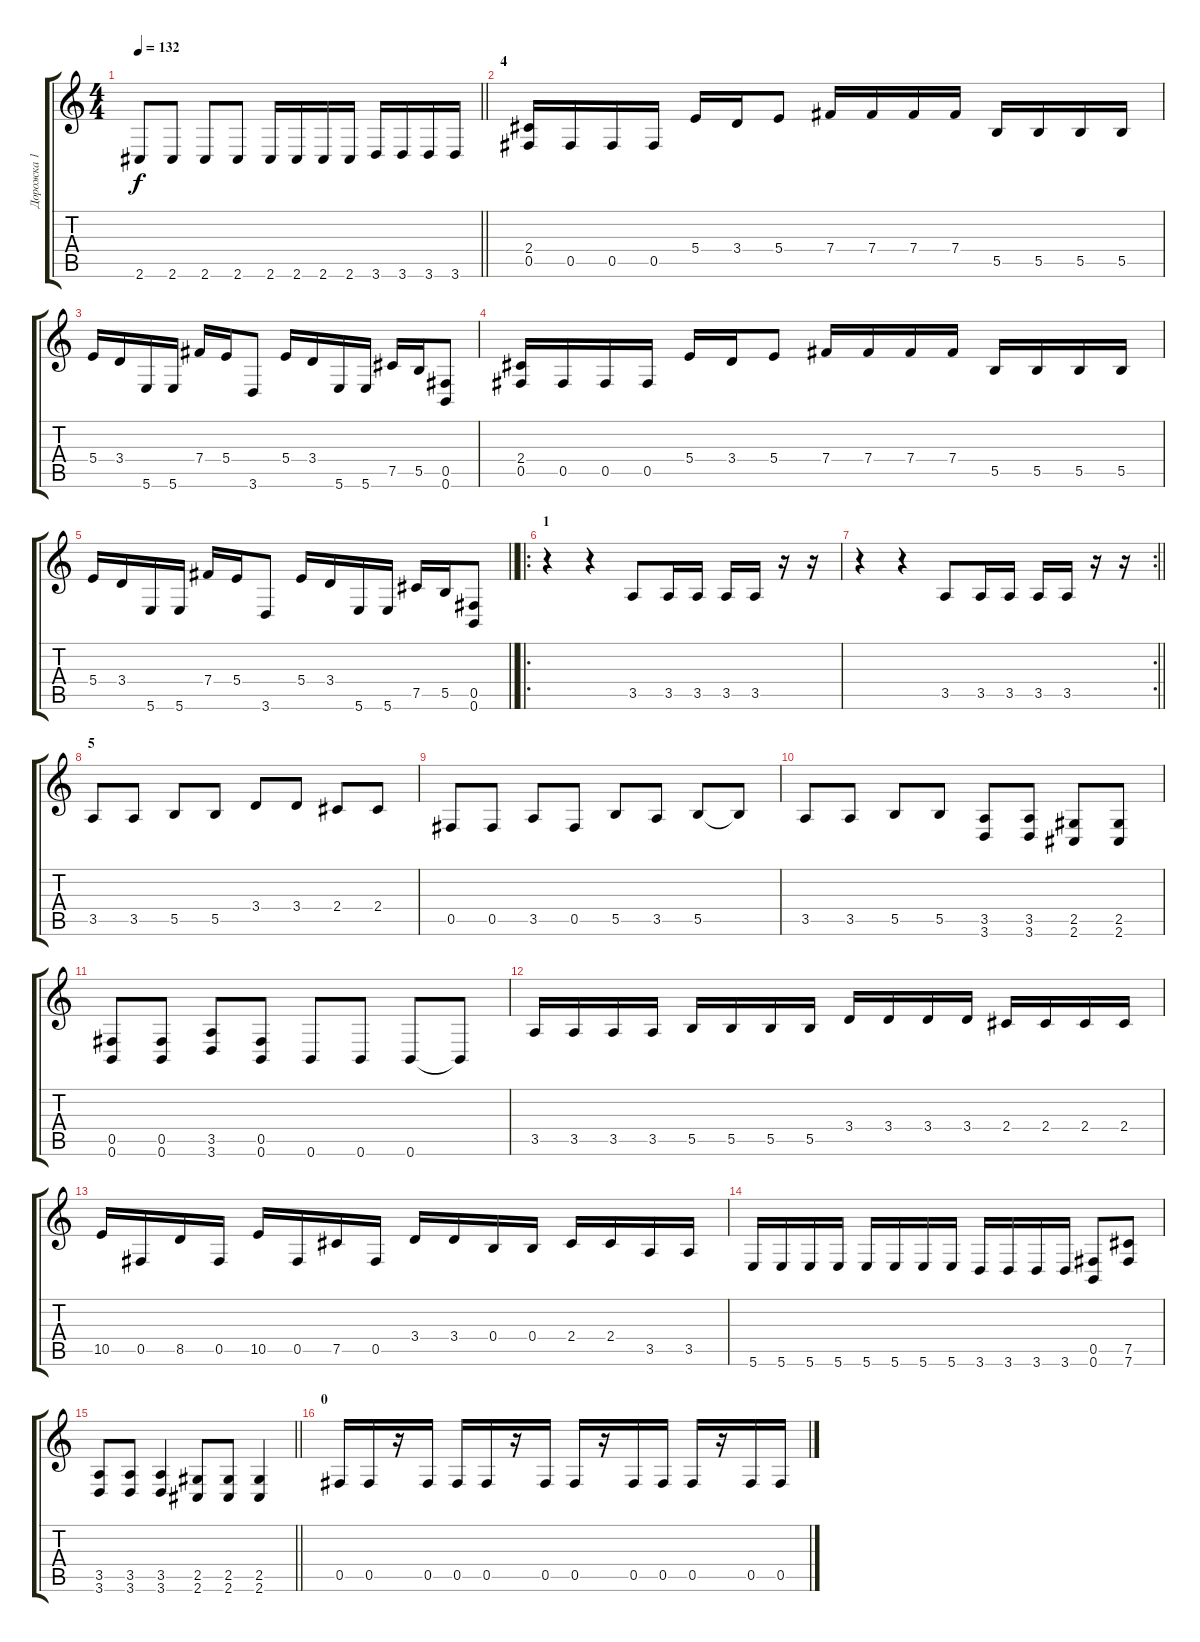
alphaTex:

\track ("Дорожка 1" "Дорожка 1") {instrument distortionguitar}
\staff {score tabs}
\tuning (Db4 Ab3 E3 B2 Gb2 B1) {hide}
\ts (4 4)
\tempo 132
\clef g2
\barLineRight lightlight
\ks c
2.6.8{dy f} 2.6.8 2.6.8 2.6.8 2.6.16 2.6.16 2.6.16 2.6.16 3.6.16 3.6.16 3.6.16 3.6.16 |
\section ("" "4")
(2.4 0.5).16 0.5.16 0.5.16 0.5.16 5.4.16 3.4.16 5.4.8 7.4.16 7.4.16 7.4.16 7.4.16 5.5.16 5.5.16 5.5.16 5.5.16 |
5.4.16 3.4.16 5.6.16 5.6.16 7.4.16 5.4.16 3.6.8 5.4.16 3.4.16 5.6.16 5.6.16 7.5.16 5.5.16 (0.5 0.6).8 |
(2.4 0.5).16 0.5.16 0.5.16 0.5.16 5.4.16 3.4.16 5.4.8 7.4.16 7.4.16 7.4.16 7.4.16 5.5.16 5.5.16 5.5.16 5.5.16 |
\barLineRight lightlight
5.4.16 3.4.16 5.6.16 5.6.16 7.4.16 5.4.16 3.6.8 5.4.16 3.4.16 5.6.16 5.6.16 7.5.16 5.5.16 (0.5 0.6).8 |
\ro
\section ("" "1")
r.4 r.4 3.5.8 3.5.16 3.5.16 3.5.16 3.5.16 r.16 r.16 |
\rc 2
\barLineRight lightlight
r.4 r.4 3.5.8 3.5.16 3.5.16 3.5.16 3.5.16 r.16 r.16 |
\section ("" "5")
3.5.8 3.5.8 5.5.8 5.5.8 3.4.8 3.4.8 2.4.8 2.4.8 |
0.5.8 0.5.8 3.5.8 0.5.8 5.5.8 3.5.8 5.5.8 5.5{t}.8 |
3.5.8 3.5.8 5.5.8 5.5.8 (3.5 3.6).8 (3.5 3.6).8 (2.5 2.6).8 (2.5 2.6).8 |
(0.5 0.6).8 (0.5 0.6).8 (3.5 3.6).8 (0.5 0.6).8 0.6.8 0.6.8 0.6.8 0.6{t}.8 |
3.5.16 3.5.16 3.5.16 3.5.16 5.5.16 5.5.16 5.5.16 5.5.16 3.4.16 3.4.16 3.4.16 3.4.16 2.4.16 2.4.16 2.4.16 2.4.16 |
10.5.16 0.5.16 8.5.16 0.5.16 10.5.16 0.5.16 7.5.16 0.5.16 3.4.16 3.4.16 0.4.16 0.4.16 2.4.16 2.4.16 3.5.16 3.5.16 |
5.6.16 5.6.16 5.6.16 5.6.16 5.6.16 5.6.16 5.6.16 5.6.16 3.6.16 3.6.16 3.6.16 3.6.16 (0.5 0.6).8 (7.5 7.6).8 |
\barLineRight lightlight
(3.5 3.6).8 (3.5 3.6).8 (3.5 3.6).4 (2.5 2.6).8 (2.5 2.6).8 (2.5 2.6).4 |
\section ("" "0")
0.5.16 0.5.16 r.16 0.5.16 0.5.16 0.5.16 r.16 0.5.16 0.5.16 r.16 0.5.16 0.5.16 0.5.16 r.16 0.5.16 0.5.16
